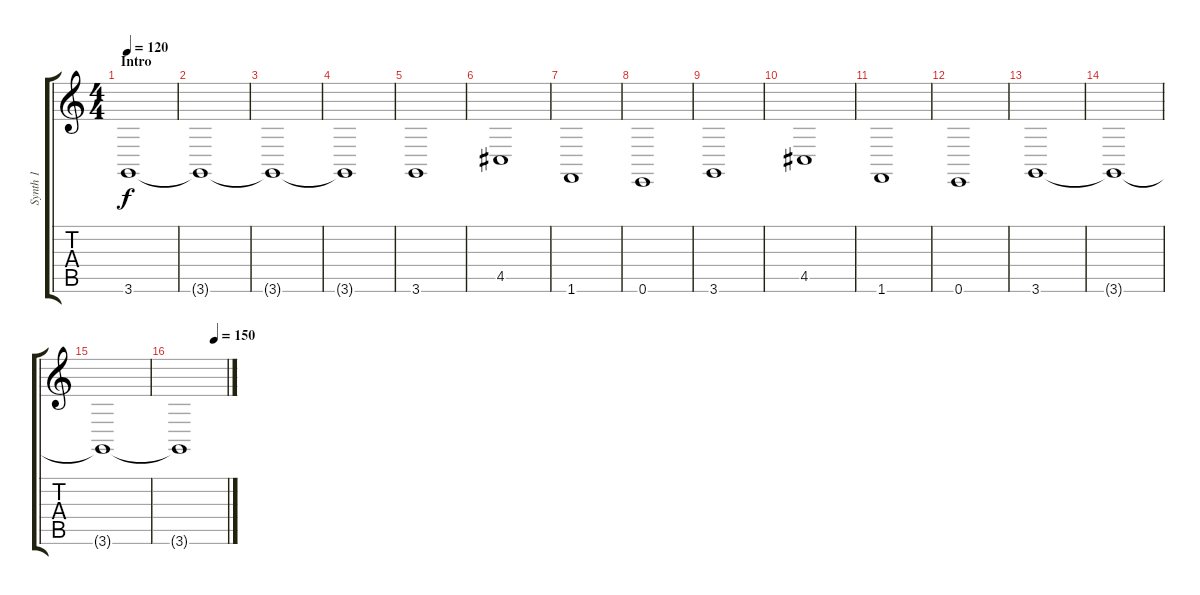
\track ("Synth 1" "Synth 1") {instrument stringensemble1}
\staff {score tabs}
\tuning (E4 B3 G3 D3 A2 E2) {hide}
\ts (4 4)
\section ("" "Intro")
\tempo 120
\clef g2
\ks c
3.6.1{dy f volume 16 instrument stringensemble1} |
3.6{t}.1 |
3.6{t}.1 |
3.6{t}.1 |
3.6.1 |
4.5.1 |
1.6.1 |
0.6.1 |
3.6.1 |
4.5.1 |
1.6.1 |
0.6.1 |
3.6.1 |
3.6{t}.1 |
3.6{t}.1 |
\tempo (150 0.75)
3.6{t}.1
